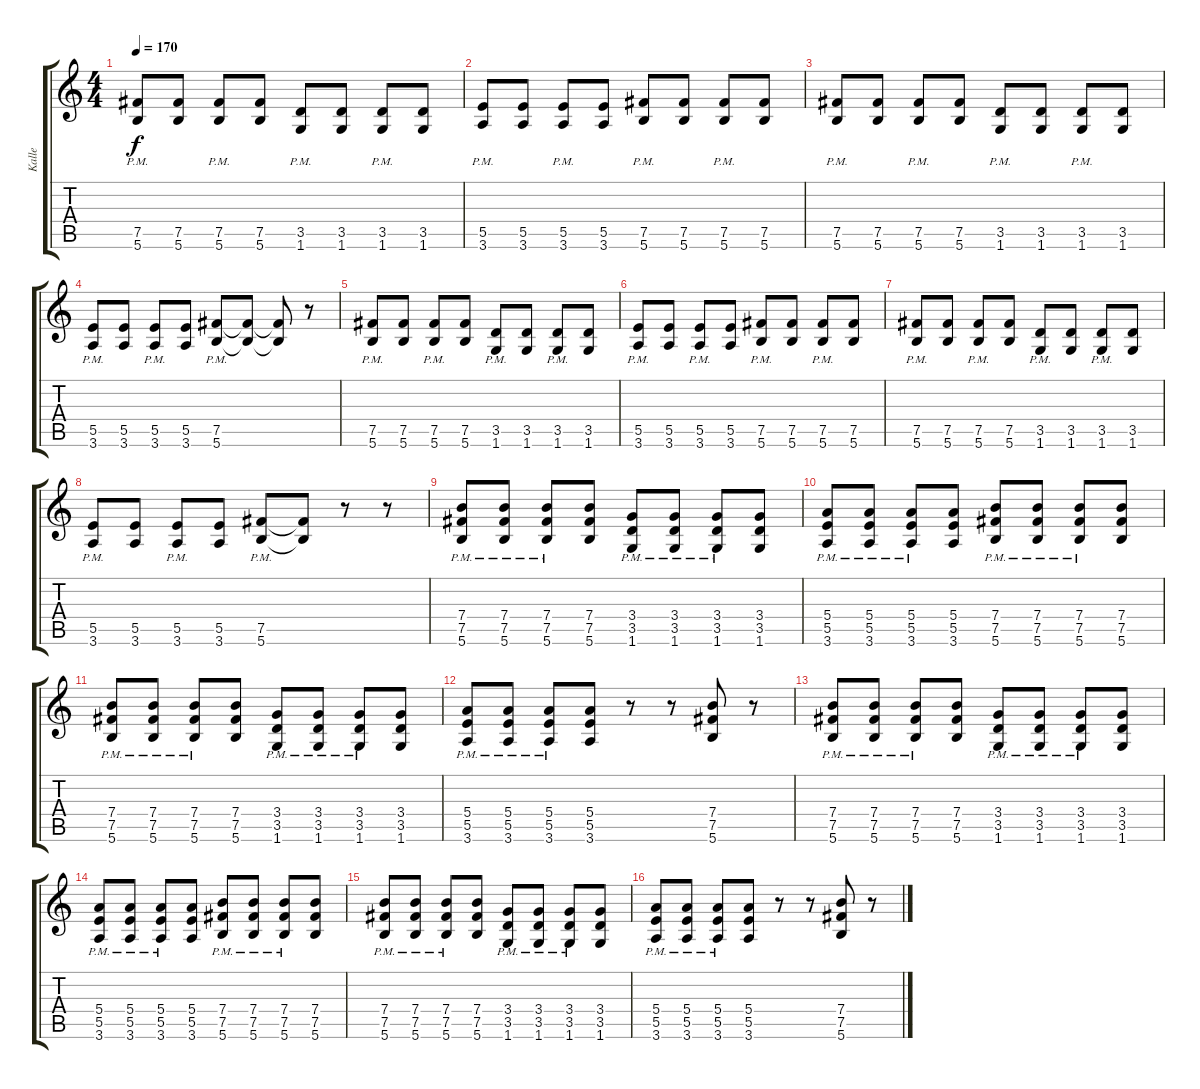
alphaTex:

\track ("Kalle" "Kalle") {instrument distortionguitar}
\staff {score tabs}
\tuning (Gb4 Db4 A3 E3 B2 Gb2) {hide}
\ts (4 4)
\tempo 170
\clef g2
\ks c
(7.5{pm} 5.6{pm}).8{dy f} (7.5 5.6).8 (7.5{pm} 5.6{pm}).8 (7.5 5.6).8 (3.5{pm} 1.6{pm}).8 (3.5 1.6).8 (3.5{pm} 1.6{pm}).8 (3.5 1.6).8 |
(5.5{pm} 3.6{pm}).8 (5.5 3.6).8 (5.5{pm} 3.6{pm}).8 (5.5 3.6).8 (7.5{pm} 5.6{pm}).8 (7.5 5.6).8 (7.5{pm} 5.6{pm}).8 (7.5 5.6).8 |
(7.5{pm} 5.6{pm}).8 (7.5 5.6).8 (7.5{pm} 5.6{pm}).8 (7.5 5.6).8 (3.5{pm} 1.6{pm}).8 (3.5 1.6).8 (3.5{pm} 1.6{pm}).8 (3.5 1.6).8 |
(5.5{pm} 3.6{pm}).8 (5.5 3.6).8 (5.5{pm} 3.6{pm}).8 (5.5 3.6).8 (7.5{pm} 5.6{pm}).8 (7.5{t} 5.6{t}).8 (7.5{t} 5.6{t}).8 r.8 |
(7.5{pm} 5.6{pm}).8 (7.5 5.6).8 (7.5{pm} 5.6{pm}).8 (7.5 5.6).8 (3.5{pm} 1.6{pm}).8 (3.5 1.6).8 (3.5{pm} 1.6{pm}).8 (3.5 1.6).8 |
(5.5{pm} 3.6{pm}).8 (5.5 3.6).8 (5.5{pm} 3.6{pm}).8 (5.5 3.6).8 (7.5{pm} 5.6{pm}).8 (7.5 5.6).8 (7.5{pm} 5.6{pm}).8 (7.5 5.6).8 |
(7.5{pm} 5.6{pm}).8 (7.5 5.6).8 (7.5{pm} 5.6{pm}).8 (7.5 5.6).8 (3.5{pm} 1.6{pm}).8 (3.5 1.6).8 (3.5{pm} 1.6{pm}).8 (3.5 1.6).8 |
(5.5{pm} 3.6{pm}).8 (5.5 3.6).8 (5.5{pm} 3.6{pm}).8 (5.5 3.6).8 (7.5{pm} 5.6{pm}).8 (7.5{t} 5.6{t}).8 r.8 r.8 |
(7.4{pm} 7.5{pm} 5.6{pm}).8 (7.4{pm} 7.5{pm} 5.6{pm}).8 (7.4{pm} 7.5{pm} 5.6{pm}).8 (7.4 7.5 5.6).8 (3.4{pm} 3.5{pm} 1.6{pm}).8 (3.4{pm} 3.5{pm} 1.6{pm}).8 (3.4{pm} 3.5{pm} 1.6{pm}).8 (3.4 3.5 1.6).8 |
(5.4{pm} 5.5{pm} 3.6{pm}).8 (5.4{pm} 5.5{pm} 3.6{pm}).8 (5.4{pm} 5.5{pm} 3.6{pm}).8 (5.4 5.5 3.6).8 (7.4{pm} 7.5{pm} 5.6{pm}).8 (7.4{pm} 7.5{pm} 5.6{pm}).8 (7.4{pm} 7.5{pm} 5.6{pm}).8 (7.4 7.5 5.6).8 |
(7.4{pm} 7.5{pm} 5.6{pm}).8 (7.4{pm} 7.5{pm} 5.6{pm}).8 (7.4{pm} 7.5{pm} 5.6{pm}).8 (7.4 7.5 5.6).8 (3.4{pm} 3.5{pm} 1.6{pm}).8 (3.4{pm} 3.5{pm} 1.6{pm}).8 (3.4{pm} 3.5{pm} 1.6{pm}).8 (3.4 3.5 1.6).8 |
(5.4{pm} 5.5{pm} 3.6{pm}).8 (5.4{pm} 5.5{pm} 3.6{pm}).8 (5.4{pm} 5.5{pm} 3.6{pm}).8 (5.4 5.5 3.6).8 r.8 r.8 (7.4 7.5 5.6).8 r.8 |
(7.4{pm} 7.5{pm} 5.6{pm}).8 (7.4{pm} 7.5{pm} 5.6{pm}).8 (7.4{pm} 7.5{pm} 5.6{pm}).8 (7.4 7.5 5.6).8 (3.4{pm} 3.5{pm} 1.6{pm}).8 (3.4{pm} 3.5{pm} 1.6{pm}).8 (3.4{pm} 3.5{pm} 1.6{pm}).8 (3.4 3.5 1.6).8 |
(5.4{pm} 5.5{pm} 3.6{pm}).8 (5.4{pm} 5.5{pm} 3.6{pm}).8 (5.4{pm} 5.5{pm} 3.6{pm}).8 (5.4 5.5 3.6).8 (7.4{pm} 7.5{pm} 5.6{pm}).8 (7.4{pm} 7.5{pm} 5.6{pm}).8 (7.4{pm} 7.5{pm} 5.6{pm}).8 (7.4 7.5 5.6).8 |
(7.4{pm} 7.5{pm} 5.6{pm}).8 (7.4{pm} 7.5{pm} 5.6{pm}).8 (7.4{pm} 7.5{pm} 5.6{pm}).8 (7.4 7.5 5.6).8 (3.4{pm} 3.5{pm} 1.6{pm}).8 (3.4{pm} 3.5{pm} 1.6{pm}).8 (3.4{pm} 3.5{pm} 1.6{pm}).8 (3.4 3.5 1.6).8 |
(5.4{pm} 5.5{pm} 3.6{pm}).8 (5.4{pm} 5.5{pm} 3.6{pm}).8 (5.4{pm} 5.5{pm} 3.6{pm}).8 (5.4 5.5 3.6).8 r.8 r.8 (7.4 7.5 5.6).8 r.8
